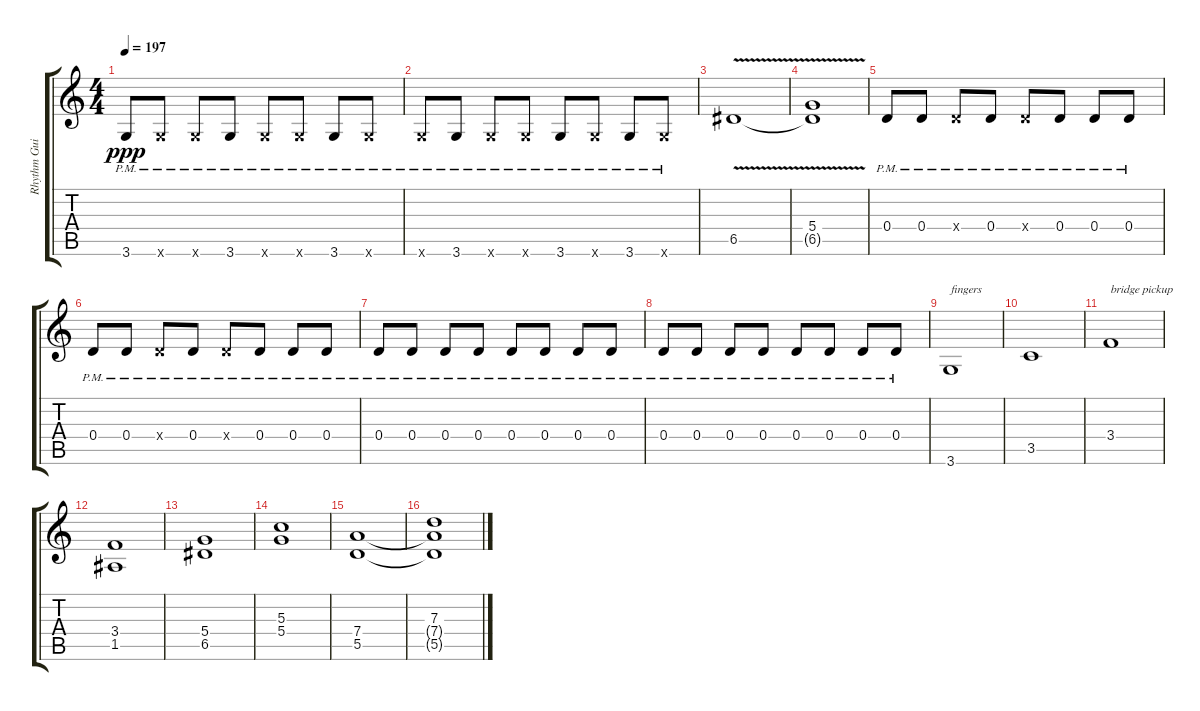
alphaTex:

\track ("Rhythm Guitar (Blackmore)" "Rhythm Gui") {instrument distortionguitar}
\staff {score tabs}
\tuning (E4 B3 G3 D3 A2 E2) {hide}
\ts (4 4)
\tempo 197
\clef g2
\ks c
3.6{pm}.8{dy ppp} 3.6{pm x}.8 3.6{pm x}.8 3.6{pm}.8 3.6{pm x}.8 3.6{pm x}.8 3.6{pm}.8 3.6{pm x}.8 |
3.6{pm x}.8 3.6{pm}.8 3.6{pm x}.8 3.6{pm x}.8 3.6{pm}.8 3.6{pm x}.8 3.6{pm}.8 3.6{pm x}.8 |
6.5{v}.1 |
(5.4 6.5{t}).1 |
0.4{pm}.8 0.4{pm}.8 0.4{pm x}.8 0.4{pm}.8 0.4{pm x}.8 0.4{pm}.8 0.4{pm}.8 0.4{pm}.8 |
0.4{pm}.8 0.4{pm}.8 0.4{pm x}.8 0.4{pm}.8 0.4{pm x}.8 0.4{pm}.8 0.4{pm}.8 0.4{pm}.8 |
0.4{pm}.8 0.4{pm}.8 0.4{pm}.8 0.4{pm}.8 0.4{pm}.8 0.4{pm}.8 0.4{pm}.8 0.4{pm}.8 |
0.4{pm}.8 0.4{pm}.8 0.4{pm}.8 0.4{pm}.8 0.4{pm}.8 0.4{pm}.8 0.4{pm}.8 0.4{pm}.8 |
3.6.1{txt "fingers"} |
3.5.1 |
3.4.1{txt "bridge pickup"} |
(3.4 1.5).1 |
(5.4 6.5).1 |
(5.3 5.4).1 |
(7.4 5.5).1 |
(7.3 7.4{t} 5.5{t}).1
